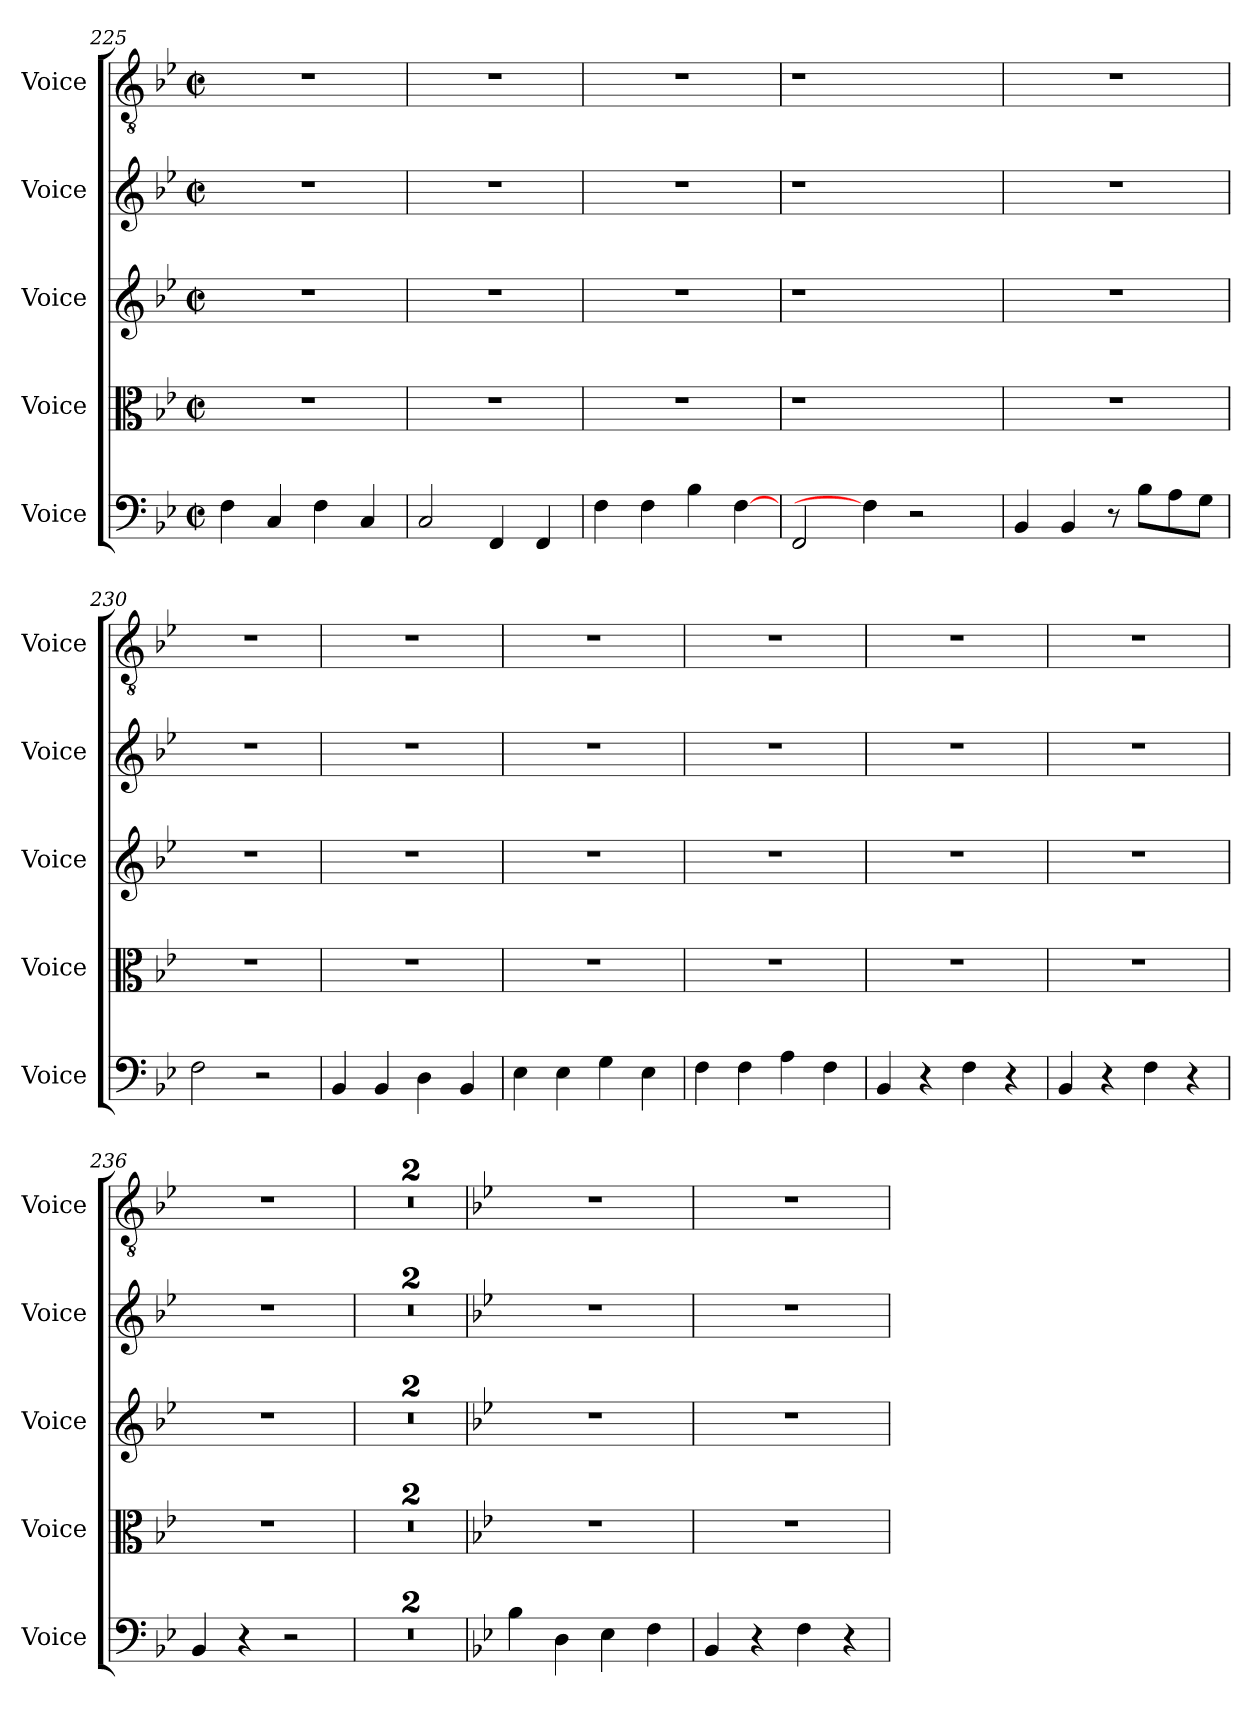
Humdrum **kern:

**kern	**kern	**kern	**kern	**kern
*part5	*part4	*part3	*part2	*part1
*staff5	*staff4	*staff3	*staff2	*staff1
*I"Voice	*I"Voice	*I"Voice	*I"Voice	*I"Voice
*I'Voice	*I'Voice	*I'Voice	*I'Voice	*I'Voice
!!LO:LB:g=z
*clefF4	*clefC3	*clefG2	*clefG2	*clefGv2
*k[b-e-]	*k[b-e-]	*k[b-e-]	*k[b-e-]	*k[b-e-]
*M2/2	*M2/2	*M2/2	*M2/2	*M2/2
*met(c|)	*met(c|)	*met(c|)	*met(c|)	*met(c|)
=225	=225	=225	=225	=225
4F\	1r	1r	1r	1r
4C/	.	.	.	.
4F\	.	.	.	.
4C/	.	.	.	.
=226	=226	=226	=226	=226
2C/	1r	1r	1r	1r
4FF/	.	.	.	.
4FF/	.	.	.	.
=227	=227	=227	=227	=227
4F\	1r	1r	1r	1r
4F\	.	.	.	.
4B-\	.	.	.	.
[4F\	.	.	.	.
!!LO:LB:g=z
=228	=228	=228	=228	=228
2FF/	1r	1r	1r	1r
4F\]	.	.	.	.
2r	.	.	.	.
.	4ryy	4ryy	4ryy	4ryy
=229	=229	=229	=229	=229
4BB-/	1r	1r	1r	1r
4BB-/	.	.	.	.
8r	.	.	.	.
8B-\L	.	.	.	.
8A\	.	.	.	.
8G\J	.	.	.	.
=230	=230	=230	=230	=230
2F\	1r	1r	1r	1r
2r	.	.	.	.
!!LO:LB:g=z
=231	=231	=231	=231	=231
4BB-/	1r	1r	1r	1r
4BB-/	.	.	.	.
4D\	.	.	.	.
4BB-/	.	.	.	.
=232	=232	=232	=232	=232
4E-\	1r	1r	1r	1r
4E-\	.	.	.	.
4G\	.	.	.	.
4E-\	.	.	.	.
=233	=233	=233	=233	=233
4F\	1r	1r	1r	1r
4F\	.	.	.	.
4A\	.	.	.	.
4F\	.	.	.	.
!!LO:LB:g=z
=234	=234	=234	=234	=234
4BB-/	1r	1r	1r	1r
4r	.	.	.	.
4F\	.	.	.	.
4r	.	.	.	.
=235	=235	=235	=235	=235
4BB-/	1r	1r	1r	1r
4r	.	.	.	.
4F\	.	.	.	.
4r	.	.	.	.
=236	=236	=236	=236	=236
4BB-/	1r	1r	1r	1r
4r	.	.	.	.
2rE	.	.	.	.
=237	=237	=237	=237	=237
1ryy	1ryy	1ryy	1ryy	1ryy
=238	=238	=238	=238	=238
1ryy	1ryy	1ryy	1ryy	1ryy
!!LO:PB:g=z
=238	=238	=238	=238	=238
*k[b-e-]	*k[b-e-]	*k[b-e-]	*k[b-e-]	*k[b-e-]
4B-\	1r	1r	1r	1r
4D\	.	.	.	.
4E-\	.	.	.	.
4F\	.	.	.	.
=239	=239	=239	=239	=239
4BB-/	1r	1r	1r	1r
4r	.	.	.	.
4F\	.	.	.	.
4r	.	.	.	.
=	=	=	=	=
*-	*-	*-	*-	*-
